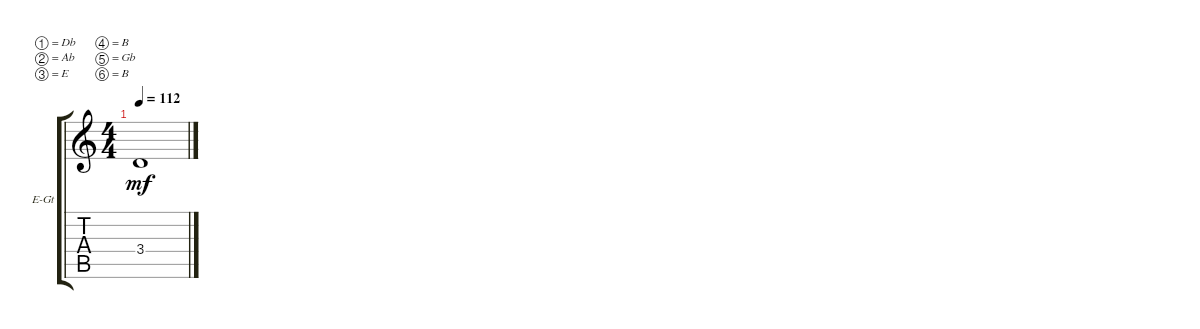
\defaultSystemsLayout 4
\bracketExtendMode groupsimilarinstruments
\firstSystemTrackNameOrientation horizontal
\otherSystemsTrackNameOrientation horizontal
\track ("Clean Guitar" "E-Gt") {instrument electricguitarclean}
\staff {score tabs}
\tuning (Db4 Ab3 E3 B2 Gb2 B1)
\ts (4 4)
\tempo 112
\clef g2
\ks c
3.4{t}.1{dy mf}
